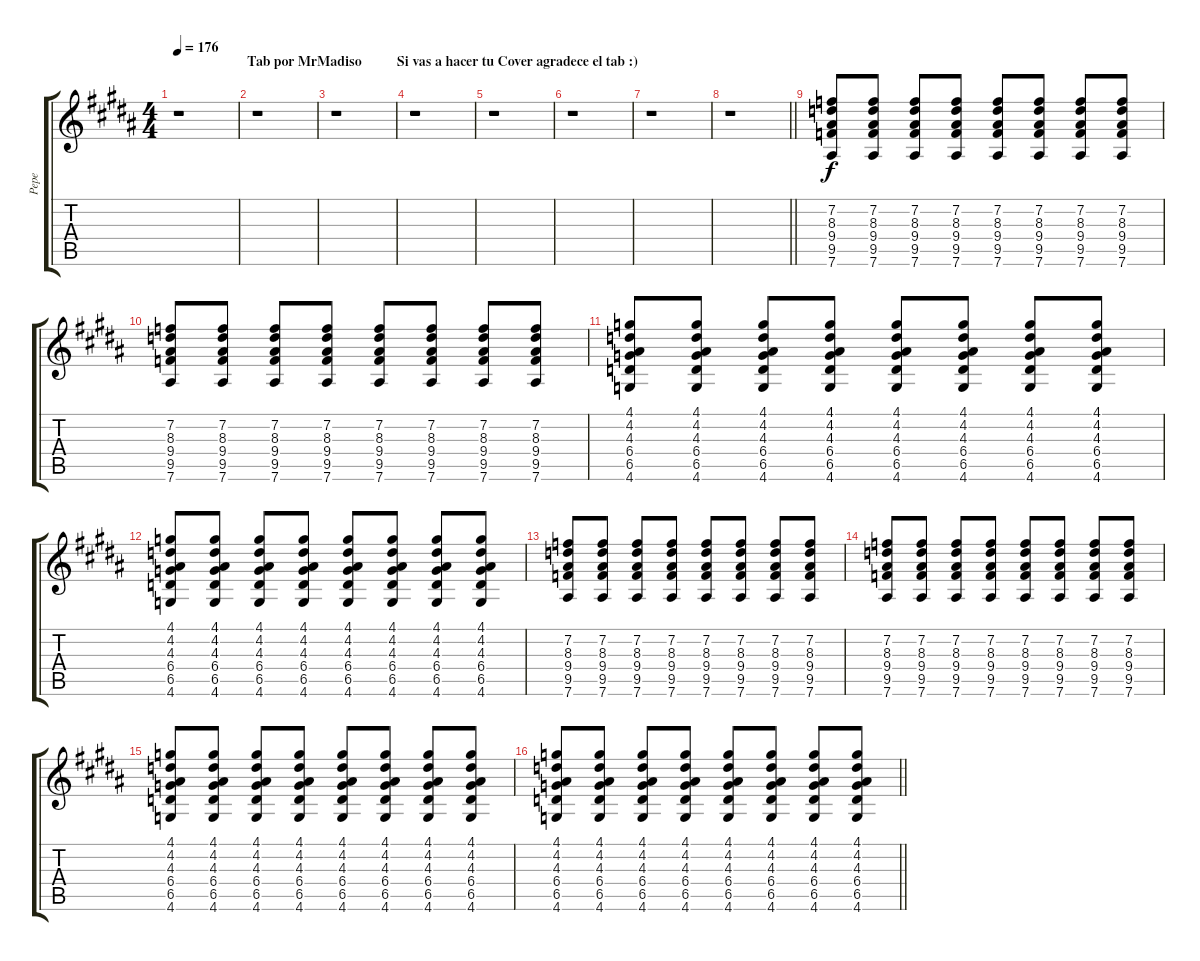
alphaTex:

\track ("Pepe" "Pepe") {instrument distortionguitar}
\staff {score tabs}
\tuning (Eb4 Bb3 Gb3 Db3 Ab2 Eb2) {hide}
\ts (4 4)
\section ("" "                     Tab por MrMadiso          Si vas a hacer tu Cover agradece el tab :)")
\tempo 176
\clef g2
\ks b
r.1{dy f instrument distortionguitar} |
r.1 |
r.1 |
r.1 |
r.1 |
r.1 |
r.1 |
\barLineRight lightlight
r.1 |
(7.2 8.3 9.4 9.5 7.6).8 (7.2 8.3 9.4 9.5 7.6).8 (7.2 8.3 9.4 9.5 7.6).8 (7.2 8.3 9.4 9.5 7.6).8 (7.2 8.3 9.4 9.5 7.6).8 (7.2 8.3 9.4 9.5 7.6).8 (7.2 8.3 9.4 9.5 7.6).8 (7.2 8.3 9.4 9.5 7.6).8 |
(7.2 8.3 9.4 9.5 7.6).8 (7.2 8.3 9.4 9.5 7.6).8 (7.2 8.3 9.4 9.5 7.6).8 (7.2 8.3 9.4 9.5 7.6).8 (7.2 8.3 9.4 9.5 7.6).8 (7.2 8.3 9.4 9.5 7.6).8 (7.2 8.3 9.4 9.5 7.6).8 (7.2 8.3 9.4 9.5 7.6).8 |
(4.1 4.2 4.3 6.4 6.5 4.6).8 (4.1 4.2 4.3 6.4 6.5 4.6).8 (4.1 4.2 4.3 6.4 6.5 4.6).8 (4.1 4.2 4.3 6.4 6.5 4.6).8 (4.1 4.2 4.3 6.4 6.5 4.6).8 (4.1 4.2 4.3 6.4 6.5 4.6).8 (4.1 4.2 4.3 6.4 6.5 4.6).8 (4.1 4.2 4.3 6.4 6.5 4.6).8 |
(4.1 4.2 4.3 6.4 6.5 4.6).8 (4.1 4.2 4.3 6.4 6.5 4.6).8 (4.1 4.2 4.3 6.4 6.5 4.6).8 (4.1 4.2 4.3 6.4 6.5 4.6).8 (4.1 4.2 4.3 6.4 6.5 4.6).8 (4.1 4.2 4.3 6.4 6.5 4.6).8 (4.1 4.2 4.3 6.4 6.5 4.6).8 (4.1 4.2 4.3 6.4 6.5 4.6).8 |
(7.2 8.3 9.4 9.5 7.6).8 (7.2 8.3 9.4 9.5 7.6).8 (7.2 8.3 9.4 9.5 7.6).8 (7.2 8.3 9.4 9.5 7.6).8 (7.2 8.3 9.4 9.5 7.6).8 (7.2 8.3 9.4 9.5 7.6).8 (7.2 8.3 9.4 9.5 7.6).8 (7.2 8.3 9.4 9.5 7.6).8 |
(7.2 8.3 9.4 9.5 7.6).8 (7.2 8.3 9.4 9.5 7.6).8 (7.2 8.3 9.4 9.5 7.6).8 (7.2 8.3 9.4 9.5 7.6).8 (7.2 8.3 9.4 9.5 7.6).8 (7.2 8.3 9.4 9.5 7.6).8 (7.2 8.3 9.4 9.5 7.6).8 (7.2 8.3 9.4 9.5 7.6).8 |
(4.1 4.2 4.3 6.4 6.5 4.6).8 (4.1 4.2 4.3 6.4 6.5 4.6).8 (4.1 4.2 4.3 6.4 6.5 4.6).8 (4.1 4.2 4.3 6.4 6.5 4.6).8 (4.1 4.2 4.3 6.4 6.5 4.6).8 (4.1 4.2 4.3 6.4 6.5 4.6).8 (4.1 4.2 4.3 6.4 6.5 4.6).8 (4.1 4.2 4.3 6.4 6.5 4.6).8 |
\barLineRight lightlight
(4.1 4.2 4.3 6.4 6.5 4.6).8 (4.1 4.2 4.3 6.4 6.5 4.6).8 (4.1 4.2 4.3 6.4 6.5 4.6).8 (4.1 4.2 4.3 6.4 6.5 4.6).8 (4.1 4.2 4.3 6.4 6.5 4.6).8 (4.1 4.2 4.3 6.4 6.5 4.6).8 (4.1 4.2 4.3 6.4 6.5 4.6).8 (4.1 4.2 4.3 6.4 6.5 4.6).8
